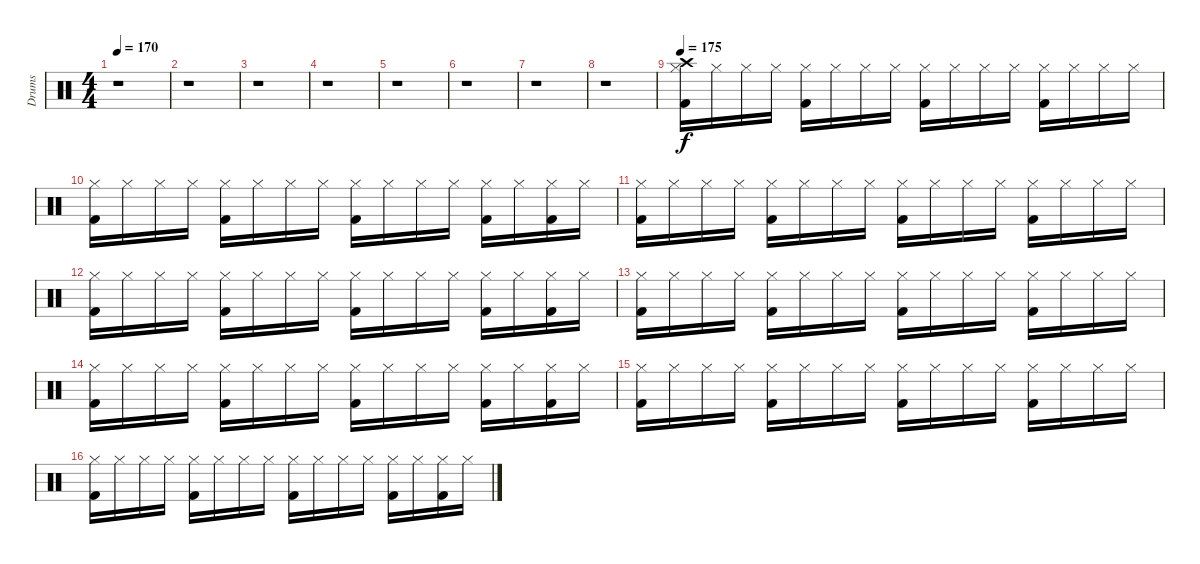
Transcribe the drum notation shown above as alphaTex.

\track ("Drums" "Drums") {instrument percussion}
\staff {score}
\articulation defaults
\ts (4 4)
\tempo 170
\clef neutral
\ks c
r.1{dy f} |
r.1 |
r.1 |
r.1 |
r.1 |
r.1 |
r.1 |
r.1 |
\tempo 175
("Crash high (hit)" "Hi-Hat (closed)" "Kick (hit) 2").16 "Hi-Hat (closed)".16 "Hi-Hat (closed)".16 "Hi-Hat (closed)".16 ("Hi-Hat (closed)" "Kick (hit) 2").16 "Hi-Hat (closed)".16 "Hi-Hat (closed)".16 "Hi-Hat (closed)".16 ("Hi-Hat (closed)" "Kick (hit) 2").16 "Hi-Hat (closed)".16 "Hi-Hat (closed)".16 "Hi-Hat (closed)".16 ("Hi-Hat (closed)" "Kick (hit) 2").16 "Hi-Hat (closed)".16 "Hi-Hat (closed)".16 "Hi-Hat (closed)".16 |
("Hi-Hat (closed)" "Kick (hit) 2").16 "Hi-Hat (closed)".16 "Hi-Hat (closed)".16 "Hi-Hat (closed)".16 ("Hi-Hat (closed)" "Kick (hit) 2").16 "Hi-Hat (closed)".16 "Hi-Hat (closed)".16 "Hi-Hat (closed)".16 ("Hi-Hat (closed)" "Kick (hit) 2").16 "Hi-Hat (closed)".16 "Hi-Hat (closed)".16 "Hi-Hat (closed)".16 ("Hi-Hat (closed)" "Kick (hit) 2").16 "Hi-Hat (closed)".16 ("Hi-Hat (closed)" "Kick (hit) 2").16 "Hi-Hat (closed)".16 |
("Hi-Hat (closed)" "Kick (hit) 2").16 "Hi-Hat (closed)".16 "Hi-Hat (closed)".16 "Hi-Hat (closed)".16 ("Hi-Hat (closed)" "Kick (hit) 2").16 "Hi-Hat (closed)".16 "Hi-Hat (closed)".16 "Hi-Hat (closed)".16 ("Hi-Hat (closed)" "Kick (hit) 2").16 "Hi-Hat (closed)".16 "Hi-Hat (closed)".16 "Hi-Hat (closed)".16 ("Hi-Hat (closed)" "Kick (hit) 2").16 "Hi-Hat (closed)".16 "Hi-Hat (closed)".16 "Hi-Hat (closed)".16 |
("Hi-Hat (closed)" "Kick (hit) 2").16 "Hi-Hat (closed)".16 "Hi-Hat (closed)".16 "Hi-Hat (closed)".16 ("Hi-Hat (closed)" "Kick (hit) 2").16 "Hi-Hat (closed)".16 "Hi-Hat (closed)".16 "Hi-Hat (closed)".16 ("Hi-Hat (closed)" "Kick (hit) 2").16 "Hi-Hat (closed)".16 "Hi-Hat (closed)".16 "Hi-Hat (closed)".16 ("Hi-Hat (closed)" "Kick (hit) 2").16 "Hi-Hat (closed)".16 ("Hi-Hat (closed)" "Kick (hit) 2").16 "Hi-Hat (closed)".16 |
("Hi-Hat (closed)" "Kick (hit) 2").16 "Hi-Hat (closed)".16 "Hi-Hat (closed)".16 "Hi-Hat (closed)".16 ("Hi-Hat (closed)" "Kick (hit) 2").16 "Hi-Hat (closed)".16 "Hi-Hat (closed)".16 "Hi-Hat (closed)".16 ("Hi-Hat (closed)" "Kick (hit) 2").16 "Hi-Hat (closed)".16 "Hi-Hat (closed)".16 "Hi-Hat (closed)".16 ("Hi-Hat (closed)" "Kick (hit) 2").16 "Hi-Hat (closed)".16 "Hi-Hat (closed)".16 "Hi-Hat (closed)".16 |
("Hi-Hat (closed)" "Kick (hit) 2").16 "Hi-Hat (closed)".16 "Hi-Hat (closed)".16 "Hi-Hat (closed)".16 ("Hi-Hat (closed)" "Kick (hit) 2").16 "Hi-Hat (closed)".16 "Hi-Hat (closed)".16 "Hi-Hat (closed)".16 ("Hi-Hat (closed)" "Kick (hit) 2").16 "Hi-Hat (closed)".16 "Hi-Hat (closed)".16 "Hi-Hat (closed)".16 ("Hi-Hat (closed)" "Kick (hit) 2").16 "Hi-Hat (closed)".16 ("Hi-Hat (closed)" "Kick (hit) 2").16 "Hi-Hat (closed)".16 |
("Hi-Hat (closed)" "Kick (hit) 2").16 "Hi-Hat (closed)".16 "Hi-Hat (closed)".16 "Hi-Hat (closed)".16 ("Hi-Hat (closed)" "Kick (hit) 2").16 "Hi-Hat (closed)".16 "Hi-Hat (closed)".16 "Hi-Hat (closed)".16 ("Hi-Hat (closed)" "Kick (hit) 2").16 "Hi-Hat (closed)".16 "Hi-Hat (closed)".16 "Hi-Hat (closed)".16 ("Hi-Hat (closed)" "Kick (hit) 2").16 "Hi-Hat (closed)".16 "Hi-Hat (closed)".16 "Hi-Hat (closed)".16 |
("Hi-Hat (closed)" "Kick (hit) 2").16 "Hi-Hat (closed)".16 "Hi-Hat (closed)".16 "Hi-Hat (closed)".16 ("Hi-Hat (closed)" "Kick (hit) 2").16 "Hi-Hat (closed)".16 "Hi-Hat (closed)".16 "Hi-Hat (closed)".16 ("Hi-Hat (closed)" "Kick (hit) 2").16 "Hi-Hat (closed)".16 "Hi-Hat (closed)".16 "Hi-Hat (closed)".16 ("Hi-Hat (closed)" "Kick (hit) 2").16 "Hi-Hat (closed)".16 ("Hi-Hat (closed)" "Kick (hit) 2").16 "Hi-Hat (closed)".16
